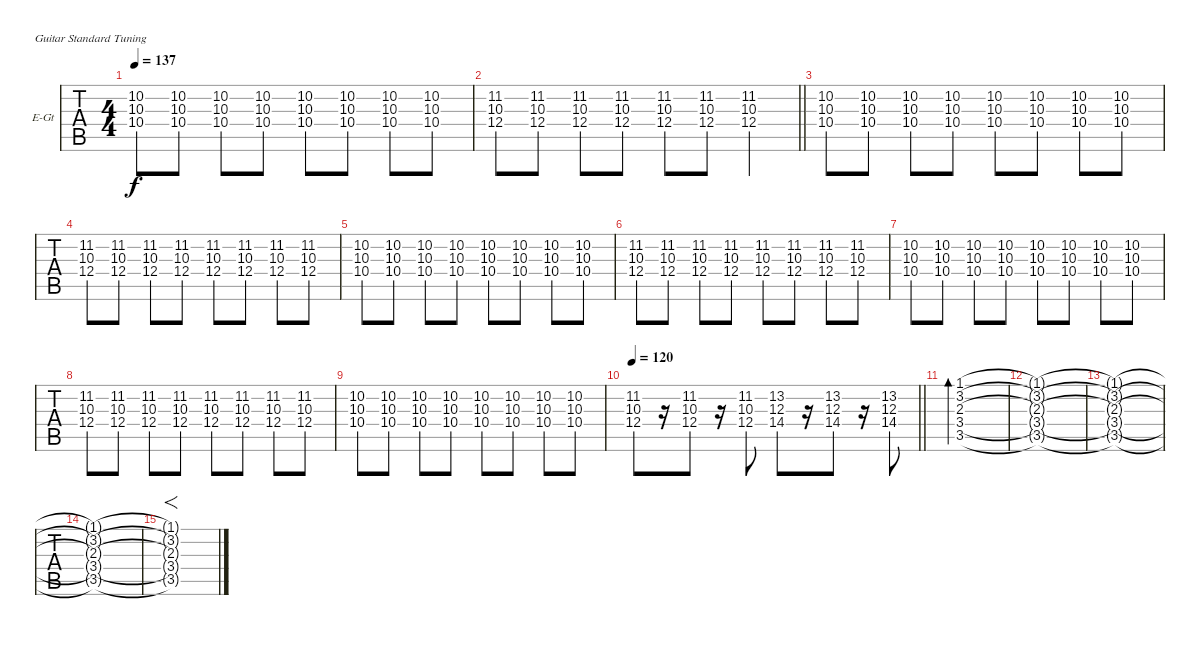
\bracketExtendMode groupsimilarinstruments
\firstSystemTrackNameOrientation horizontal
\otherSystemsTrackNameOrientation horizontal
\track ("Albert" "E-Gt") {instrument distortionguitar}
\staff {tabs}
\tuning (E4 B3 G3 D3 A2 E2)
\ts (4 4)
\tempo 137
\clef g2
\ks c
(10.2 10.3 10.4).8{dy f} (10.2 10.3 10.4).8 (10.2 10.3 10.4).8 (10.2 10.3 10.4).8 (10.2 10.3 10.4).8 (10.2 10.3 10.4).8 (10.2 10.3 10.4).8 (10.2 10.3 10.4).8 |
\barLineRight lightlight
(11.2 10.3 12.4).8 (11.2 10.3 12.4).8 (11.2 10.3 12.4).8 (11.2 10.3 12.4).8 (11.2 10.3 12.4).8 (11.2 10.3 12.4).8 (11.2 10.3 12.4).4 |
(10.2 10.3 10.4).8 (10.2 10.3 10.4).8 (10.2 10.3 10.4).8 (10.2 10.3 10.4).8 (10.2 10.3 10.4).8 (10.2 10.3 10.4).8 (10.2 10.3 10.4).8 (10.2 10.3 10.4).8 |
(11.2 10.3 12.4).8 (11.2 10.3 12.4).8 (11.2 10.3 12.4).8 (11.2 10.3 12.4).8 (11.2 10.3 12.4).8 (11.2 10.3 12.4).8 (11.2 10.3 12.4).8 (11.2 10.3 12.4).8 |
(10.2 10.3 10.4).8 (10.2 10.3 10.4).8 (10.2 10.3 10.4).8 (10.2 10.3 10.4).8 (10.2 10.3 10.4).8 (10.2 10.3 10.4).8 (10.2 10.3 10.4).8 (10.2 10.3 10.4).8 |
(11.2 10.3 12.4).8 (11.2 10.3 12.4).8 (11.2 10.3 12.4).8 (11.2 10.3 12.4).8 (11.2 10.3 12.4).8 (11.2 10.3 12.4).8 (11.2 10.3 12.4).8 (11.2 10.3 12.4).8 |
(10.2 10.3 10.4).8 (10.2 10.3 10.4).8 (10.2 10.3 10.4).8 (10.2 10.3 10.4).8 (10.2 10.3 10.4).8 (10.2 10.3 10.4).8 (10.2 10.3 10.4).8 (10.2 10.3 10.4).8 |
(11.2 10.3 12.4).8 (11.2 10.3 12.4).8 (11.2 10.3 12.4).8 (11.2 10.3 12.4).8 (11.2 10.3 12.4).8 (11.2 10.3 12.4).8 (11.2 10.3 12.4).8 (11.2 10.3 12.4).8 |
(10.2 10.3 10.4).8 (10.2 10.3 10.4).8 (10.2 10.3 10.4).8 (10.2 10.3 10.4).8 (10.2 10.3 10.4).8 (10.2 10.3 10.4).8 (10.2 10.3 10.4).8 (10.2 10.3 10.4).8 |
\tempo 120
\barLineRight lightlight
(11.2 10.3 12.4).8 r.16 (11.2 10.3 12.4).8 r.16 (11.2 10.3 12.4).8 (13.2 12.3 14.4).8 r.16 (13.2 12.3 14.4).8 r.16 (13.2 12.3 14.4).8 |
(1.1 3.2 2.3 3.4 3.5).1{bd 120} |
(1.1{t} 3.2{t} 2.3{t} 3.4{t} 3.5{t}).1 |
(1.1{t} 3.2{t} 2.3{t} 3.4{t} 3.5{t}).1 |
(1.1{t} 3.2{t} 2.3{t} 3.4{t} 3.5{t}).1 |
(1.1{t} 3.2{t} 2.3{t} 3.4{t} 3.5{t}).1{f}
